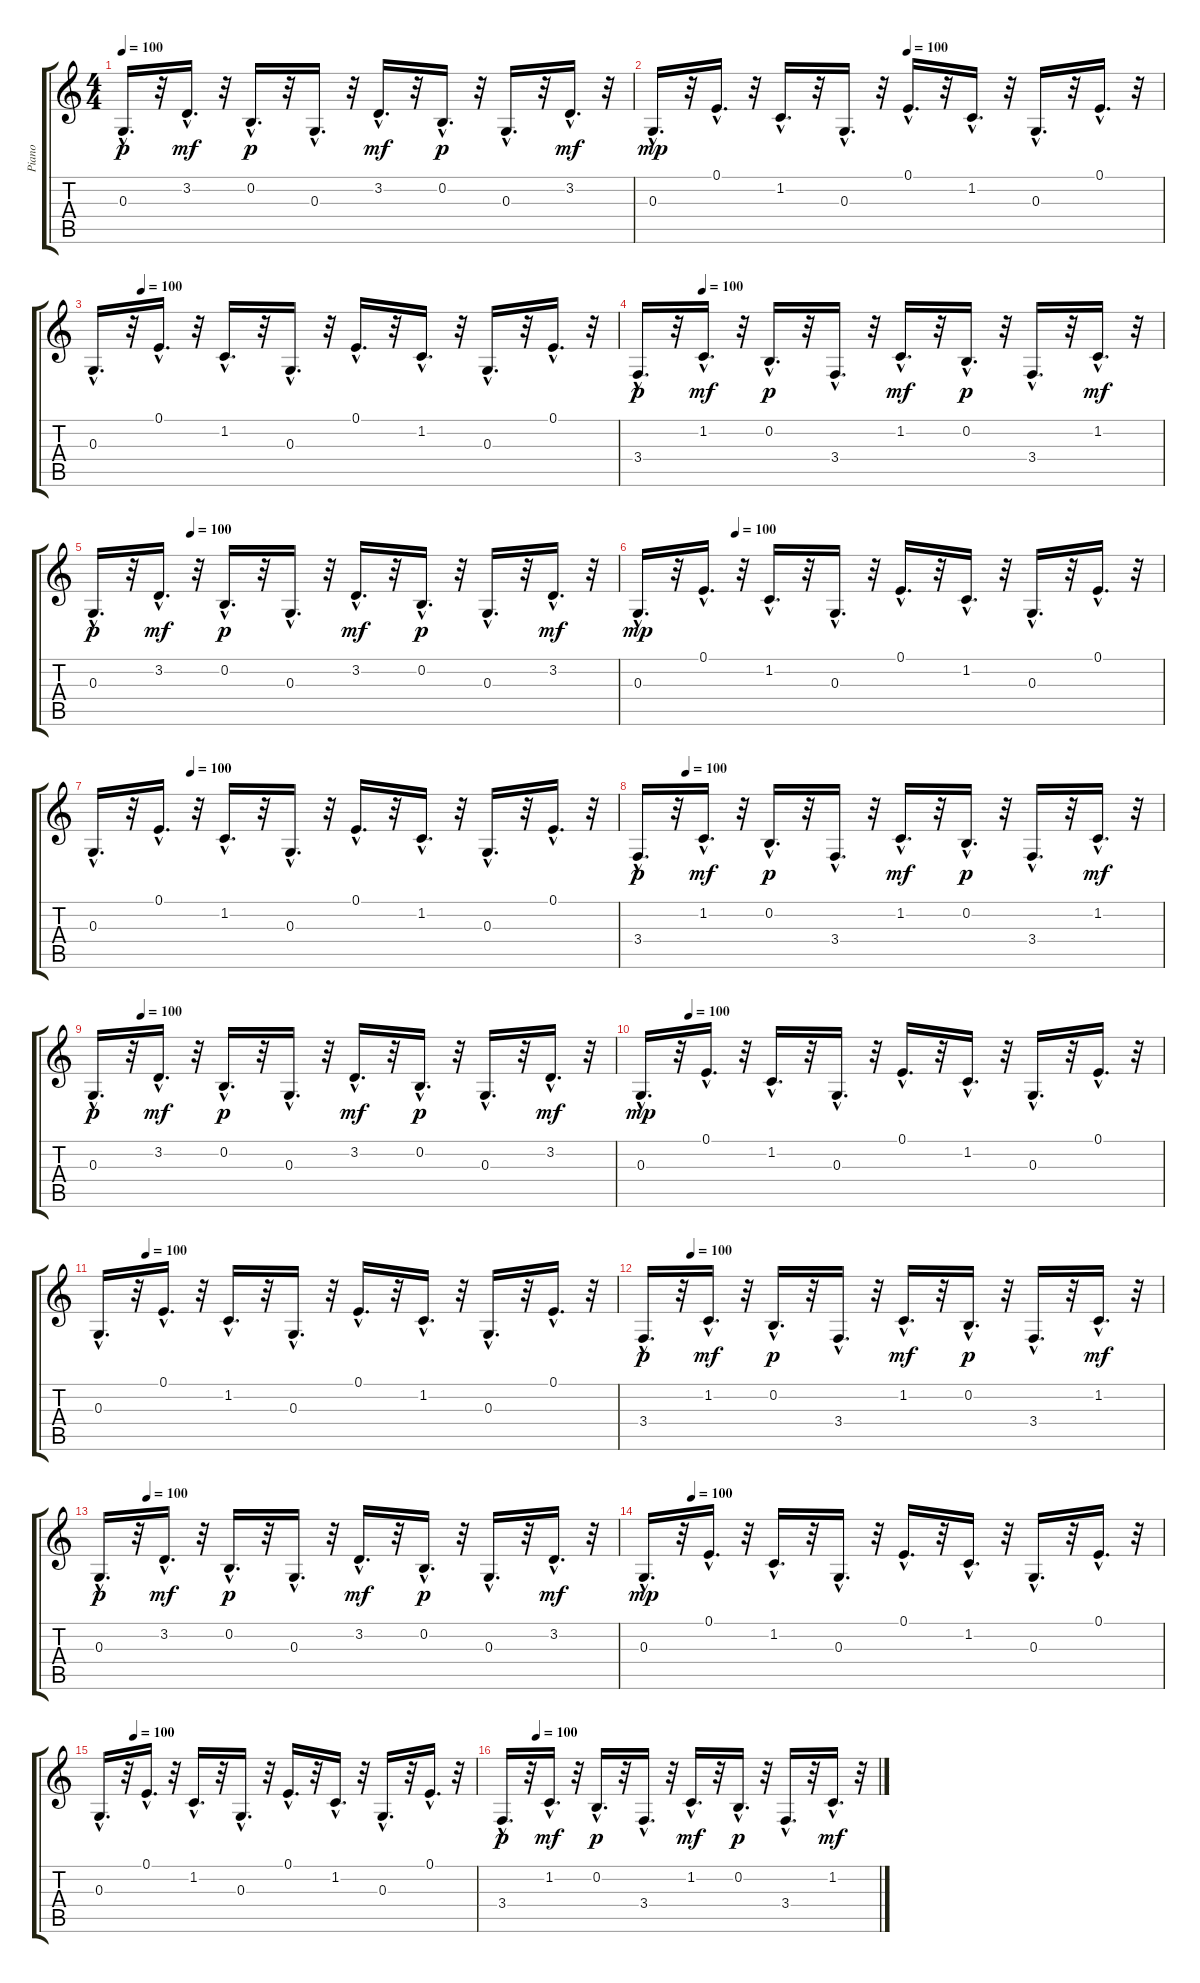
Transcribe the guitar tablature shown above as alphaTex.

\track ("Piano" "Piano") {instrument electricpiano1}
\staff {score tabs}
\tuning (E4 B3 G3 D3 A2 E2) {hide}
\ts (4 4)
\tempo 100
\clef g2
\ks c
0.3{hac}.16{d dy p} r.32 3.2{hac}.16{d dy mf} r.32 0.2{hac}.16{d dy p} r.32 0.3{hac}.16{d} r.32 3.2{hac}.16{d dy mf} r.32 0.2{hac}.16{d dy p} r.32 0.3{hac}.16{d} r.32 3.2{hac}.16{d dy mf} r.32 |
\tempo (100 0.5)
0.3{hac}.16{d dy mp} r.32 0.1{hac}.16{d} r.32 1.2{hac}.16{d} r.32 0.3{hac}.16{d} r.32 0.1{hac}.16{d} r.32 1.2{hac}.16{d} r.32 0.3{hac}.16{d} r.32 0.1{hac}.16{d} r.32 |
\tempo (100 0.09375)
0.3{hac}.16{d} r.32 0.1{hac}.16{d} r.32 1.2{hac}.16{d} r.32 0.3{hac}.16{d} r.32 0.1{hac}.16{d} r.32 1.2{hac}.16{d} r.32 0.3{hac}.16{d} r.32 0.1{hac}.16{d} r.32 |
\tempo (100 0.125)
3.4{hac}.16{d dy p} r.32 1.2{hac}.16{d dy mf} r.32 0.2{hac}.16{d dy p} r.32 3.4{hac}.16{d} r.32 1.2{hac}.16{d dy mf} r.32 0.2{hac}.16{d dy p} r.32 3.4{hac}.16{d} r.32 1.2{hac}.16{d dy mf} r.32 |
\tempo (100 0.1875)
0.3{hac}.16{d dy p} r.32 3.2{hac}.16{d dy mf} r.32 0.2{hac}.16{d dy p} r.32 0.3{hac}.16{d} r.32 3.2{hac}.16{d dy mf} r.32 0.2{hac}.16{d dy p} r.32 0.3{hac}.16{d} r.32 3.2{hac}.16{d dy mf} r.32 |
\tempo (100 0.1875)
0.3{hac}.16{d dy mp} r.32 0.1{hac}.16{d} r.32 1.2{hac}.16{d} r.32 0.3{hac}.16{d} r.32 0.1{hac}.16{d} r.32 1.2{hac}.16{d} r.32 0.3{hac}.16{d} r.32 0.1{hac}.16{d} r.32 |
\tempo (100 0.1875)
0.3{hac}.16{d} r.32 0.1{hac}.16{d} r.32 1.2{hac}.16{d} r.32 0.3{hac}.16{d} r.32 0.1{hac}.16{d} r.32 1.2{hac}.16{d} r.32 0.3{hac}.16{d} r.32 0.1{hac}.16{d} r.32 |
\tempo (100 0.09375)
3.4{hac}.16{d dy p} r.32 1.2{hac}.16{d dy mf} r.32 0.2{hac}.16{d dy p} r.32 3.4{hac}.16{d} r.32 1.2{hac}.16{d dy mf} r.32 0.2{hac}.16{d dy p} r.32 3.4{hac}.16{d} r.32 1.2{hac}.16{d dy mf} r.32 |
\tempo (100 0.09375)
0.3{hac}.16{d dy p} r.32 3.2{hac}.16{d dy mf} r.32 0.2{hac}.16{d dy p} r.32 0.3{hac}.16{d} r.32 3.2{hac}.16{d dy mf} r.32 0.2{hac}.16{d dy p} r.32 0.3{hac}.16{d} r.32 3.2{hac}.16{d dy mf} r.32 |
\tempo (100 0.09375)
0.3{hac}.16{d dy mp} r.32 0.1{hac}.16{d} r.32 1.2{hac}.16{d} r.32 0.3{hac}.16{d} r.32 0.1{hac}.16{d} r.32 1.2{hac}.16{d} r.32 0.3{hac}.16{d} r.32 0.1{hac}.16{d} r.32 |
\tempo (100 0.09375)
0.3{hac}.16{d} r.32 0.1{hac}.16{d} r.32 1.2{hac}.16{d} r.32 0.3{hac}.16{d} r.32 0.1{hac}.16{d} r.32 1.2{hac}.16{d} r.32 0.3{hac}.16{d} r.32 0.1{hac}.16{d} r.32 |
\tempo (100 0.09375)
3.4{hac}.16{d dy p} r.32 1.2{hac}.16{d dy mf} r.32 0.2{hac}.16{d dy p} r.32 3.4{hac}.16{d} r.32 1.2{hac}.16{d dy mf} r.32 0.2{hac}.16{d dy p} r.32 3.4{hac}.16{d} r.32 1.2{hac}.16{d dy mf} r.32 |
\tempo (100 0.09375)
0.3{hac}.16{d dy p} r.32 3.2{hac}.16{d dy mf} r.32 0.2{hac}.16{d dy p} r.32 0.3{hac}.16{d} r.32 3.2{hac}.16{d dy mf} r.32 0.2{hac}.16{d dy p} r.32 0.3{hac}.16{d} r.32 3.2{hac}.16{d dy mf} r.32 |
\tempo (100 0.09375)
0.3{hac}.16{d dy mp} r.32 0.1{hac}.16{d} r.32 1.2{hac}.16{d} r.32 0.3{hac}.16{d} r.32 0.1{hac}.16{d} r.32 1.2{hac}.16{d} r.32 0.3{hac}.16{d} r.32 0.1{hac}.16{d} r.32 |
\tempo (100 0.09375)
0.3{hac}.16{d} r.32 0.1{hac}.16{d} r.32 1.2{hac}.16{d} r.32 0.3{hac}.16{d} r.32 0.1{hac}.16{d} r.32 1.2{hac}.16{d} r.32 0.3{hac}.16{d} r.32 0.1{hac}.16{d} r.32 |
\tempo (100 0.09375)
3.4{hac}.16{d dy p} r.32 1.2{hac}.16{d dy mf} r.32 0.2{hac}.16{d dy p} r.32 3.4{hac}.16{d} r.32 1.2{hac}.16{d dy mf} r.32 0.2{hac}.16{d dy p} r.32 3.4{hac}.16{d} r.32 1.2{hac}.16{d dy mf} r.32
